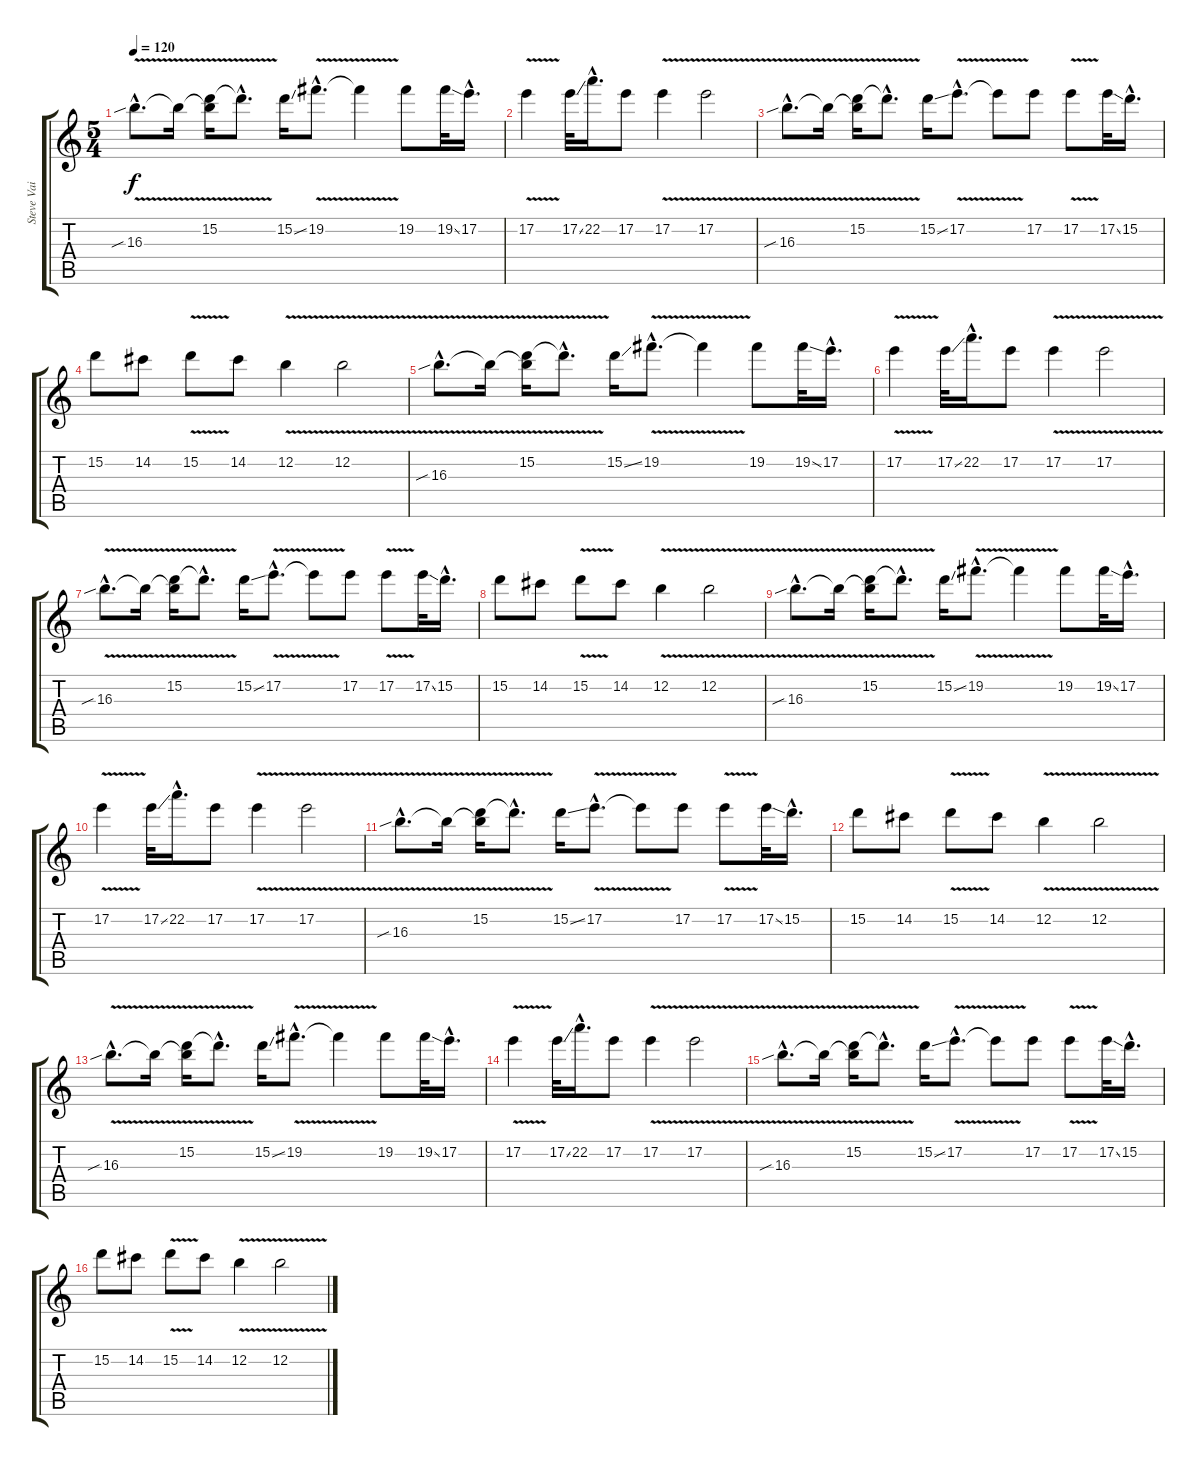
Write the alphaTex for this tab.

\track ("Steve Vai" "Steve Vai") {instrument distortionguitar}
\staff {score tabs}
\tuning (E4 B3 G3 D3 A2 E2) {hide}
\ts (5 4)
\tempo 120
\clef g2
\ks c
16.3{v sib hac}.8{d dy f} 16.3{t}.16 (15.2{v} 16.3{t}).16 15.2{hac t}.8{d} 15.2{ss}.16 19.2{v hac}.8{d} 19.2{t}.4 19.2.8 19.2{ss}.32 17.2{hac}.16{d} |
17.2{v}.4 17.2{ss}.32 22.2{hac}.16{d} 17.2.8 17.2{v}.4 17.2{v}.2 |
16.3{v sib hac}.8{d} 16.3{t}.16 (15.2{v} 16.3{t}).16 15.2{hac t}.8{d} 15.2{ss}.16 17.2{v hac}.8{d} 17.2{t}.8 17.2.8 17.2{v}.8 17.2{ss}.32 15.2{hac}.16{d} |
15.2.8 14.2.8 15.2{v}.8 14.2.8 12.2{v}.4 12.2{v}.2 |
16.3{v sib hac}.8{d} 16.3{t}.16 (15.2{v} 16.3{t}).16 15.2{hac t}.8{d} 15.2{ss}.16 19.2{v hac}.8{d} 19.2{t}.4 19.2.8 19.2{ss}.32 17.2{hac}.16{d} |
17.2{v}.4 17.2{ss}.32 22.2{hac}.16{d} 17.2.8 17.2{v}.4 17.2{v}.2 |
16.3{v sib hac}.8{d} 16.3{t}.16 (15.2{v} 16.3{t}).16 15.2{hac t}.8{d} 15.2{ss}.16 17.2{v hac}.8{d} 17.2{t}.8 17.2.8 17.2{v}.8 17.2{ss}.32 15.2{hac}.16{d} |
15.2.8 14.2.8 15.2{v}.8 14.2.8 12.2{v}.4 12.2{v}.2 |
16.3{v sib hac}.8{d} 16.3{t}.16 (15.2{v} 16.3{t}).16 15.2{hac t}.8{d} 15.2{ss}.16 19.2{v hac}.8{d} 19.2{t}.4 19.2.8 19.2{ss}.32 17.2{hac}.16{d} |
17.2{v}.4 17.2{ss}.32 22.2{hac}.16{d} 17.2.8 17.2{v}.4 17.2{v}.2 |
16.3{v sib hac}.8{d} 16.3{t}.16 (15.2{v} 16.3{t}).16 15.2{hac t}.8{d} 15.2{ss}.16 17.2{v hac}.8{d} 17.2{t}.8 17.2.8 17.2{v}.8 17.2{ss}.32 15.2{hac}.16{d} |
15.2.8 14.2.8 15.2{v}.8 14.2.8 12.2{v}.4 12.2{v}.2 |
16.3{v sib hac}.8{d} 16.3{t}.16 (15.2{v} 16.3{t}).16 15.2{hac t}.8{d} 15.2{ss}.16 19.2{v hac}.8{d} 19.2{t}.4 19.2.8 19.2{ss}.32 17.2{hac}.16{d} |
17.2{v}.4 17.2{ss}.32 22.2{hac}.16{d} 17.2.8 17.2{v}.4 17.2{v}.2 |
16.3{v sib hac}.8{d} 16.3{t}.16 (15.2{v} 16.3{t}).16 15.2{hac t}.8{d} 15.2{ss}.16 17.2{v hac}.8{d} 17.2{t}.8 17.2.8 17.2{v}.8 17.2{ss}.32 15.2{hac}.16{d} |
15.2.8 14.2.8 15.2{v}.8 14.2.8 12.2{v}.4 12.2{v}.2
